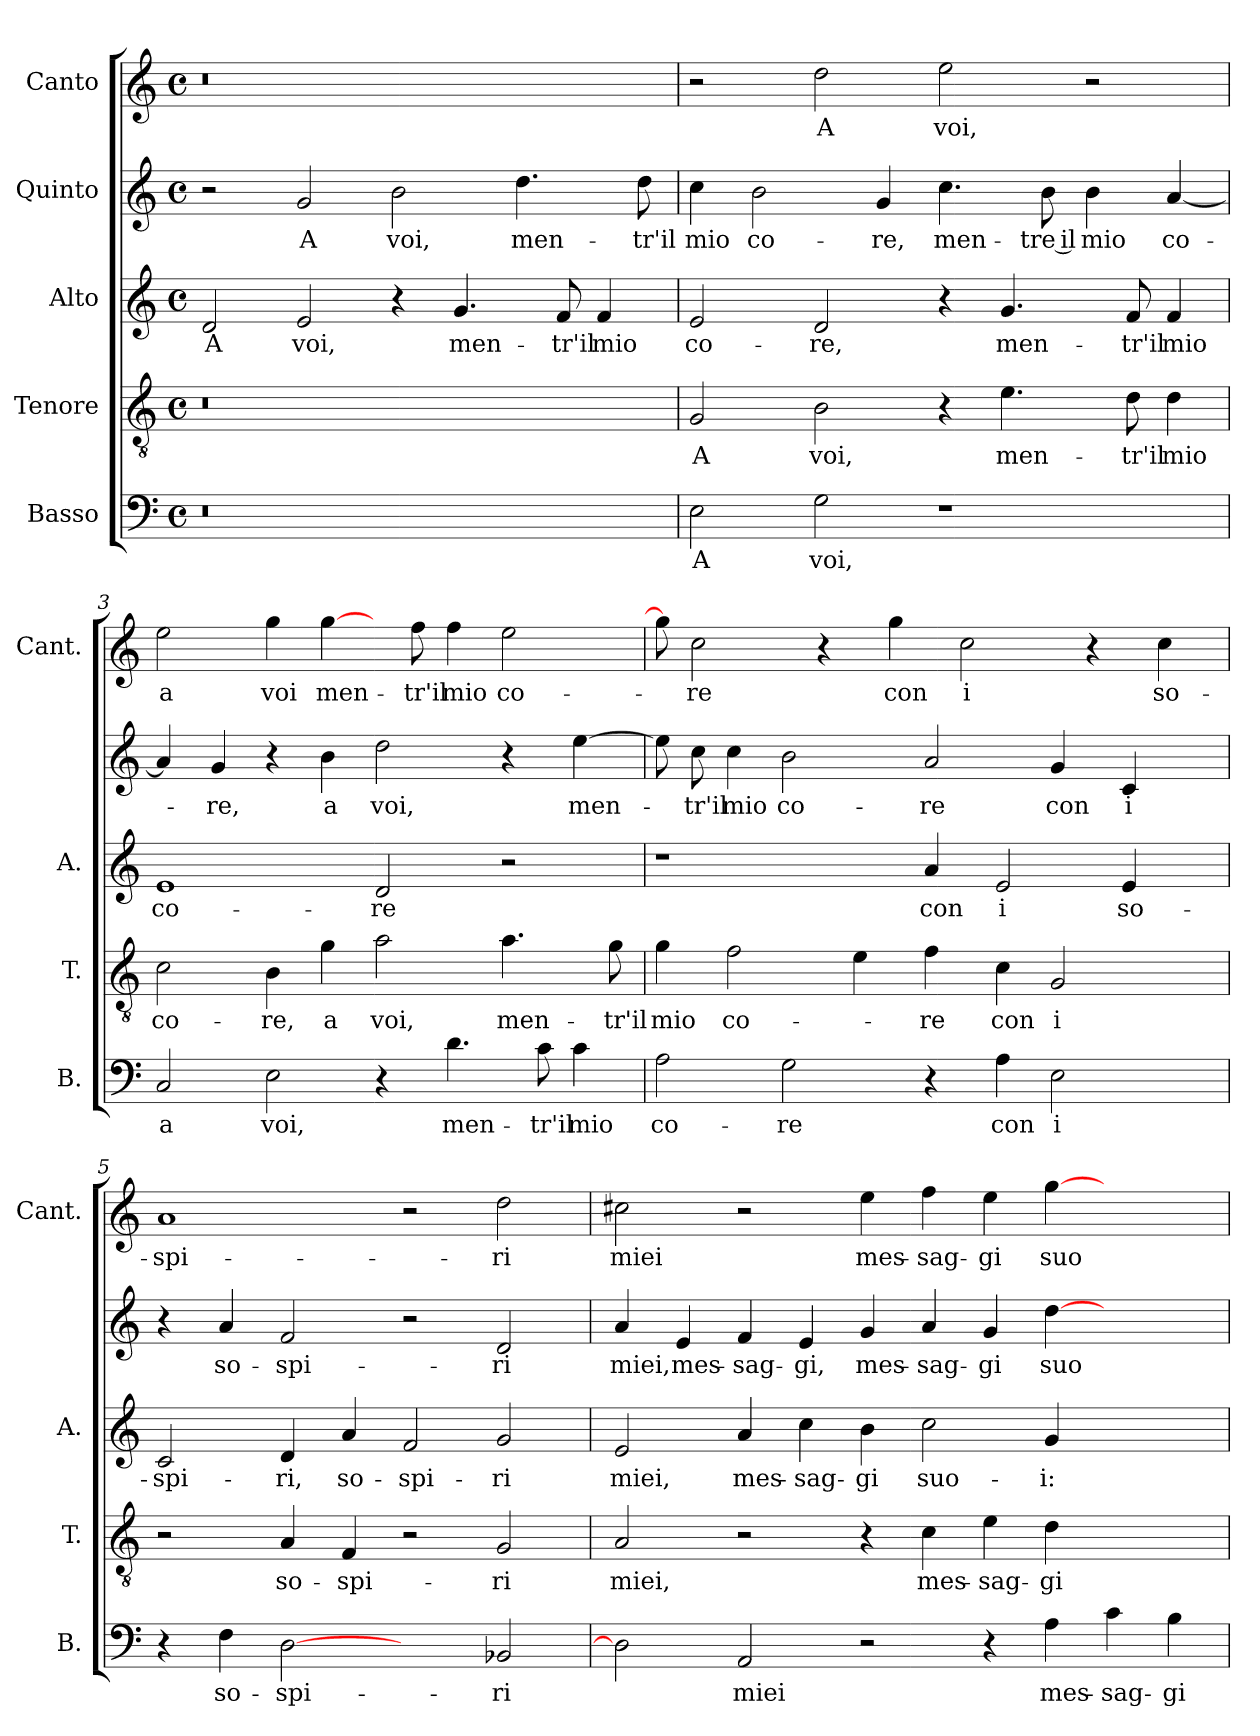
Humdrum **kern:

**kern	**text	**kern	**text	**kern	**text	**kern	**text	**kern	**text
*part5	*part5	*part4	*part4	*part3	*part3	*part2	*part2	*part1	*part1
*staff5	*staff5	*staff4	*staff4	*staff3	*staff3	*staff2	*staff2	*staff1	*staff1
*I"Basso	*	*I"Tenore	*	*I"Alto	*	*I"Quinto	*	*I"Canto	*
*I'B.	*	*I'T.	*	*I'A.	*	*	*	*I'Cant.	*
*clefF4	*	*clefGv2	*	*clefG2	*	*clefG2	*	*clefG2	*
*k[]	*	*k[]	*	*k[]	*	*k[]	*	*k[]	*
*C:	*	*C:	*	*C:	*	*C:	*	*C:	*
*M4/4	*	*M4/4	*	*M4/4	*	*M4/4	*	*M4/4	*
*met(c)	*	*met(c)	*	*met(c)	*	*met(c)	*	*met(c)	*
=1	=1	=1	=1	=1	=1	=1	=1	=1	=1
!LO:N:vis=0	!	!LO:N:vis=0	!	!	!	!	!	!LO:N:vis=0	!
1r	.	1r	.	2d/	A	2r	.	1r	.
.	.	.	.	2e/	voi,	2g/	A	.	.
1ryy	.	1ryy	.	4r	.	2b\	voi,	1ryy	.
.	.	.	.	4.g/	men-	.	.	.	.
.	.	.	.	.	.	4.dd\	men-	.	.
.	.	.	.	8f/	-tr'il	.	.	.	.
.	.	.	.	4f/	mio	.	.	.	.
.	.	.	.	.	.	8dd\	-tr'il	.	.
=2	=2	=2	=2	=2	=2	=2	=2	=2	=2
2E\	A	2G/	A	2e/	co-	4cc\	mio	2r	.
.	.	.	.	.	.	2b\	co-	.	.
2G\	voi,	2B\	voi,	2d/	-re,	.	.	2dd\	A
.	.	.	.	.	.	4g/	-re,	.	.
1r	.	4r	.	4r	.	4.cc\	men-	2ee\	voi,
.	.	4.e\	men-	4.g/	men-	.	.	.	.
.	.	.	.	.	.	8b\	-tre il	.	.
.	.	.	.	.	.	4b\	mio	2r	.
.	.	8d\	-tr'il	8f/	-tr'il	.	.	.	.
.	.	4d\	mio	4f/	mio	[4a/	co-	.	.
=3	=3	=3	=3	=3	=3	=3	=3	=3	=3
2C/	a	2c\	co-	1e/	co-	4a/]	.	2ee\	a
.	.	.	.	.	.	4g/	-re,	.	.
2E\	voi,	4B\	-re,	.	.	4r	.	4gg\	voi
.	.	4g\	a	.	.	4b\	a	[4gg\	men-
4r	.	2a\	voi,	2d/	-re	2dd\	voi,	8ryy	.
.	.	.	.	.	.	.	.	8ff\	-tr'il
4.d\	men-	.	.	.	.	.	.	4ff\	mio
.	.	4.a\	men-	2r	.	4r	.	2ee\	co-
8c\	-tr'il	.	.	.	.	.	.	.	.
4c\	mio	.	.	.	.	[4ee\	men-	.	.
.	.	8g\	-tr'il	.	.	.	.	.	.
=4	=4	=4	=4	=4	=4	=4	=4	=4	=4
2A\	co-	4g\	mio	1r	.	8ee\]	.	8gg\]	.
.	.	.	.	.	.	8cc\	-tr'il	2cc\	-re
.	.	2f\	co-	.	.	4cc\	mio	.	.
2G\	-re	.	.	.	.	2b\	co-	.	.
.	.	.	.	.	.	.	.	4r	.
.	.	4e\	.	.	.	.	.	.	.
.	.	.	.	.	.	.	.	4gg\	con
4r	.	4f\	-re	4a/	con	2a/	-re	.	.
.	.	.	.	.	.	.	.	2cc\	i
4A\	con	4c\	con	2e/	i	.	.	.	.
2E\	i	2G/	i	.	.	4g/	con	.	.
.	.	.	.	.	.	.	.	4r	.
.	.	.	.	4e/	so-	4c/	i	.	.
.	.	.	.	.	.	.	.	4cc\	so-
8ryy	.	8ryy	.	8ryy	.	8ryy	.	.	.
=5	=5	=5	=5	=5	=5	=5	=5	=5	=5
4r	.	2r	.	2c/	-spi-	4r	.	1a/	-spi-
4F\	so-	.	.	.	.	4a/	so-	.	.
[2D\	-spi-	4A/	so-	4d/	-ri,	2f/	-spi-	.	.
.	.	4F/	-spi-	4a/	so-	.	.	.	.
2ryy	.	2r	.	2f/	-spi-	2r	.	2r	.
2BB-X/	-ri	2G/	-ri	2g/	-ri	2d/	-ri	2dd\	-ri
=6	=6	=6	=6	=6	=6	=6	=6	=6	=6
2D\]	.	2A/	miei,	2e/	miei,	4a/	miei,	2cc#X\	miei
.	.	.	.	.	.	4e/	mes-	.	.
2AA/	miei	2r	.	4a/	mes-	4f/	-sag-	2r	.
.	.	.	.	4cc\	-sag-	4e/	-gi,	.	.
2r	.	4r	.	4b\	-gi	4g/	mes-	4ee\	mes-
.	.	4c\	mes-	2cc\	suo-	4a/	-sag-	4ff\	-sag-
4r	.	4e\	-sag-	.	.	4g/	-gi	4ee\	-gi
4A\	mes-	4d\	-gi	4g/	-i:	[4dd\	suo-	[4gg\	suo-
4c\	-sag-	2ryy	.	2ryy	.	2ryy	.	2ryy	.
4B\	-gi	.	.	.	.	.	.	.	.
=	=	=	=	=	=	=	=	=	=
*-	*-	*-	*-	*-	*-	*-	*-	*-	*-
